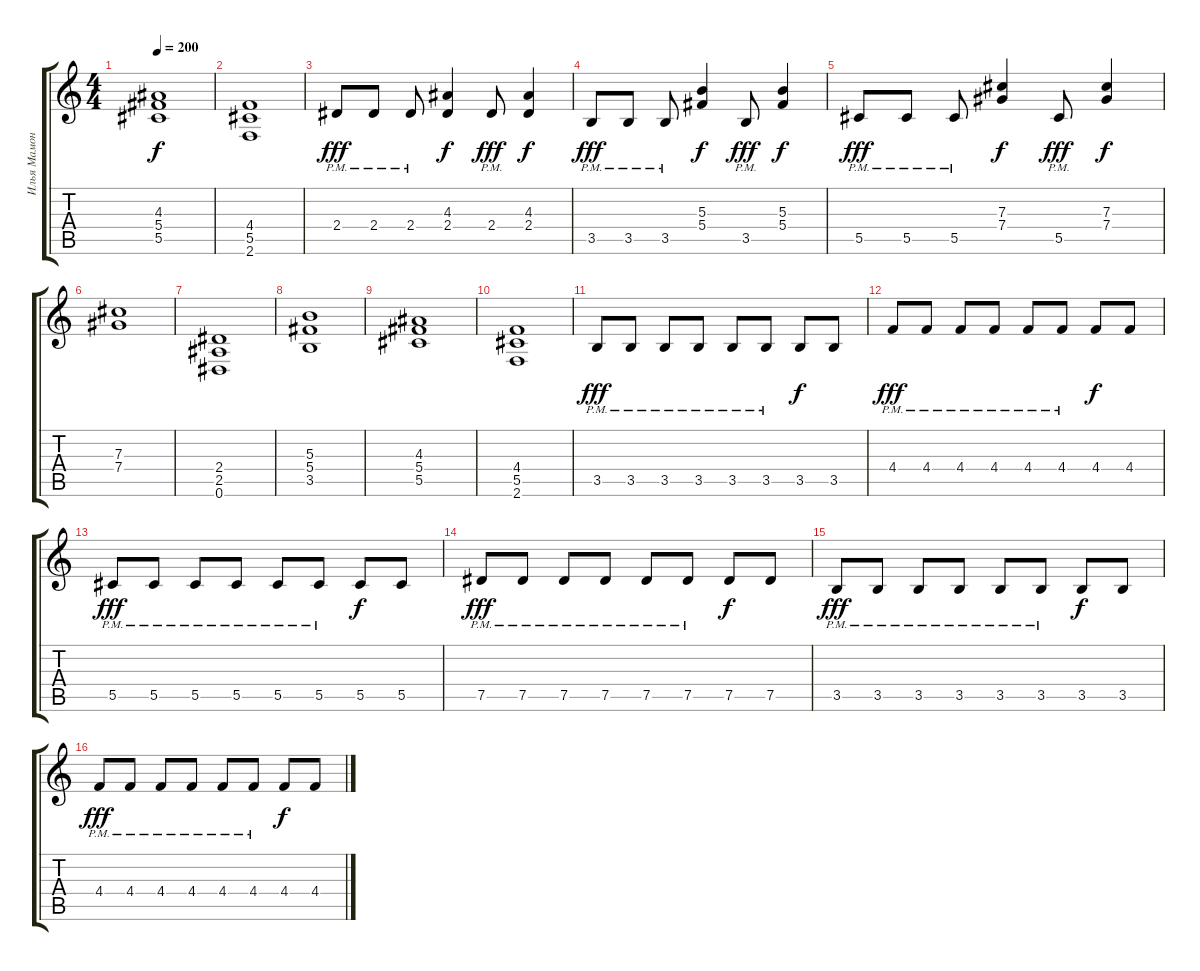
\track ("Илья Мамонтов" "Илья Мамон") {instrument distortionguitar}
\staff {score tabs}
\tuning (Eb4 Bb3 Gb3 Db3 Ab2 Eb2) {hide}
\ts (4 4)
\tempo 200
\clef g2
\ks c
(4.3 5.4 5.5).1{dy f} |
(4.4 5.5 2.6).1 |
2.4{pm}.8{dy fff} 2.4{pm}.8 2.4{pm}.8 (4.3 2.4).4{dy f} 2.4{pm}.8{dy fff} (4.3 2.4).4{dy f} |
3.5{pm}.8{dy fff} 3.5{pm}.8 3.5{pm}.8 (5.3 5.4).4{dy f} 3.5{pm}.8{dy fff} (5.3 5.4).4{dy f} |
5.5{pm}.8{dy fff} 5.5{pm}.8 5.5{pm}.8 (7.3 7.4).4{dy f} 5.5{pm}.8{dy fff} (7.3 7.4).4{dy f} |
(7.3 7.4).1 |
(2.4 2.5 0.6).1 |
(5.3 5.4 3.5).1 |
(4.3 5.4 5.5).1 |
(4.4 5.5 2.6).1 |
3.5{pm}.8{dy fff} 3.5{pm}.8 3.5{pm}.8 3.5{pm}.8 3.5{pm}.8 3.5{pm}.8 3.5.8{dy f} 3.5.8 |
4.4{pm}.8{dy fff} 4.4{pm}.8 4.4{pm}.8 4.4{pm}.8 4.4{pm}.8 4.4{pm}.8 4.4.8{dy f} 4.4.8 |
5.5{pm}.8{dy fff} 5.5{pm}.8 5.5{pm}.8 5.5{pm}.8 5.5{pm}.8 5.5{pm}.8 5.5.8{dy f} 5.5.8 |
7.5{pm}.8{dy fff} 7.5{pm}.8 7.5{pm}.8 7.5{pm}.8 7.5{pm}.8 7.5{pm}.8 7.5.8{dy f} 7.5.8 |
3.5{pm}.8{dy fff} 3.5{pm}.8 3.5{pm}.8 3.5{pm}.8 3.5{pm}.8 3.5{pm}.8 3.5.8{dy f} 3.5.8 |
4.4{pm}.8{dy fff} 4.4{pm}.8 4.4{pm}.8 4.4{pm}.8 4.4{pm}.8 4.4{pm}.8 4.4.8{dy f} 4.4.8
